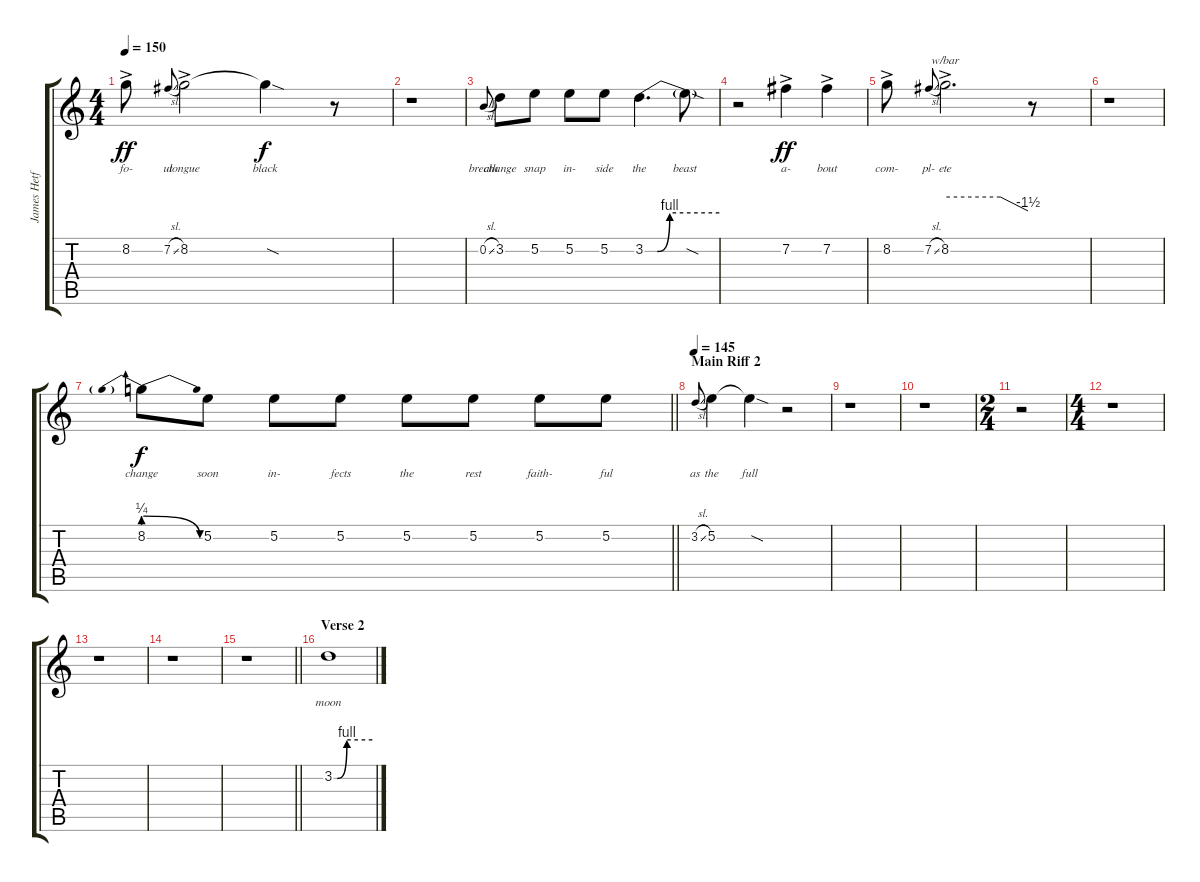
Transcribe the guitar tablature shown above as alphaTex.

\track ("James Hetfield (Vocals)" "James Hetf") {instrument overdrivenguitar}
\staff {score tabs}
\tuning (E4 B3 G3 D3 A2 E2) {hide}
\ts (4 4)
\tempo 150
\clef g2
\ks c
8.2{ac}.8{lyrics (0 "fo-") lyrics (1 "") lyrics (2 "") lyrics (3 "") lyrics (4 "") dy ff} 7.2{sl}.8{lyrics (0 "ul") lyrics (1 "") lyrics (2 "") lyrics (3 "") lyrics (4 "") gr onbeat} 8.2{ac}.2{lyrics (0 "tongue") lyrics (1 "") lyrics (2 "") lyrics (3 "") lyrics (4 "")} 8.2{sod t}.4{lyrics (0 "black") lyrics (1 "") lyrics (2 "") lyrics (3 "") lyrics (4 "") dy f} r.8 |
r.1 |
0.2{sl}.8{lyrics (0 "breath") lyrics (1 "") lyrics (2 "") lyrics (3 "") lyrics (4 "") gr onbeat} 3.2.8{lyrics (0 "change") lyrics (1 "") lyrics (2 "") lyrics (3 "") lyrics (4 "")} 5.2.8{lyrics (0 "snap") lyrics (1 "") lyrics (2 "") lyrics (3 "") lyrics (4 "")} 5.2.8{lyrics (0 "in-") lyrics (1 "") lyrics (2 "") lyrics (3 "") lyrics (4 "")} 5.2.8{lyrics (0 "side") lyrics (1 "") lyrics (2 "") lyrics (3 "") lyrics (4 "")} 3.2{be (custom 0 0 10 0 20 4 60 4)}.4{d lyrics (0 "the") lyrics (1 "") lyrics (2 "") lyrics (3 "") lyrics (4 "")} 3.2{sod t}.8{lyrics (0 "beast") lyrics (1 "") lyrics (2 "") lyrics (3 "") lyrics (4 "")} |
r.2 7.2{ac}.4{lyrics (0 "a-") lyrics (1 "") lyrics (2 "") lyrics (3 "") lyrics (4 "") dy ff} 7.2{ac}.4{lyrics (0 "bout") lyrics (1 "") lyrics (2 "") lyrics (3 "") lyrics (4 "")} |
8.2{ac}.8{lyrics (0 "com-") lyrics (1 "") lyrics (2 "") lyrics (3 "") lyrics (4 "")} 7.2{sl}.8{lyrics (0 "pl-") lyrics (1 "") lyrics (2 "") lyrics (3 "") lyrics (4 "") gr onbeat} 8.2{ac}.2{d tbe (custom default 0 0 40 0 60 -6) lyrics (0 "ete") lyrics (1 "") lyrics (2 "") lyrics (3 "") lyrics (4 "")} r.8 |
r.1 |
\barLineRight lightlight
8.2{be (prebendrelease 0 1 60 0)}.8{lyrics (0 "change") lyrics (1 "") lyrics (2 "") lyrics (3 "") lyrics (4 "") dy f} 5.2.8{lyrics (0 "soon") lyrics (1 "") lyrics (2 "") lyrics (3 "") lyrics (4 "")} 5.2.8{lyrics (0 "in-") lyrics (1 "") lyrics (2 "") lyrics (3 "") lyrics (4 "")} 5.2.8{lyrics (0 "fects") lyrics (1 "") lyrics (2 "") lyrics (3 "") lyrics (4 "")} 5.2.8{lyrics (0 "the") lyrics (1 "") lyrics (2 "") lyrics (3 "") lyrics (4 "")} 5.2.8{lyrics (0 "rest") lyrics (1 "") lyrics (2 "") lyrics (3 "") lyrics (4 "")} 5.2.8{lyrics (0 "faith-") lyrics (1 "") lyrics (2 "") lyrics (3 "") lyrics (4 "")} 5.2.8{lyrics (0 "ful") lyrics (1 "") lyrics (2 "") lyrics (3 "") lyrics (4 "")} |
\section ("" "Main Riff 2")
\tempo 145
3.2{sl}.8{lyrics (0 "as") lyrics (1 "") lyrics (2 "") lyrics (3 "") lyrics (4 "") gr onbeat} 5.2.4{lyrics (0 "the") lyrics (1 "") lyrics (2 "") lyrics (3 "") lyrics (4 "")} 5.2{sod t}.4{lyrics (0 "full") lyrics (1 "") lyrics (2 "") lyrics (3 "") lyrics (4 "")} r.2 |
r.1 |
r.1 |
\ts (2 4)
r.2 |
\ts (4 4)
r.1 |
r.1 |
r.1 |
\barLineRight lightlight
r.1 |
\section ("" "Verse 2")
3.2{be (custom 0 0 5 0 20 4 60 4)}.1{lyrics (0 "moon") lyrics (1 "") lyrics (2 "") lyrics (3 "") lyrics (4 "")}
